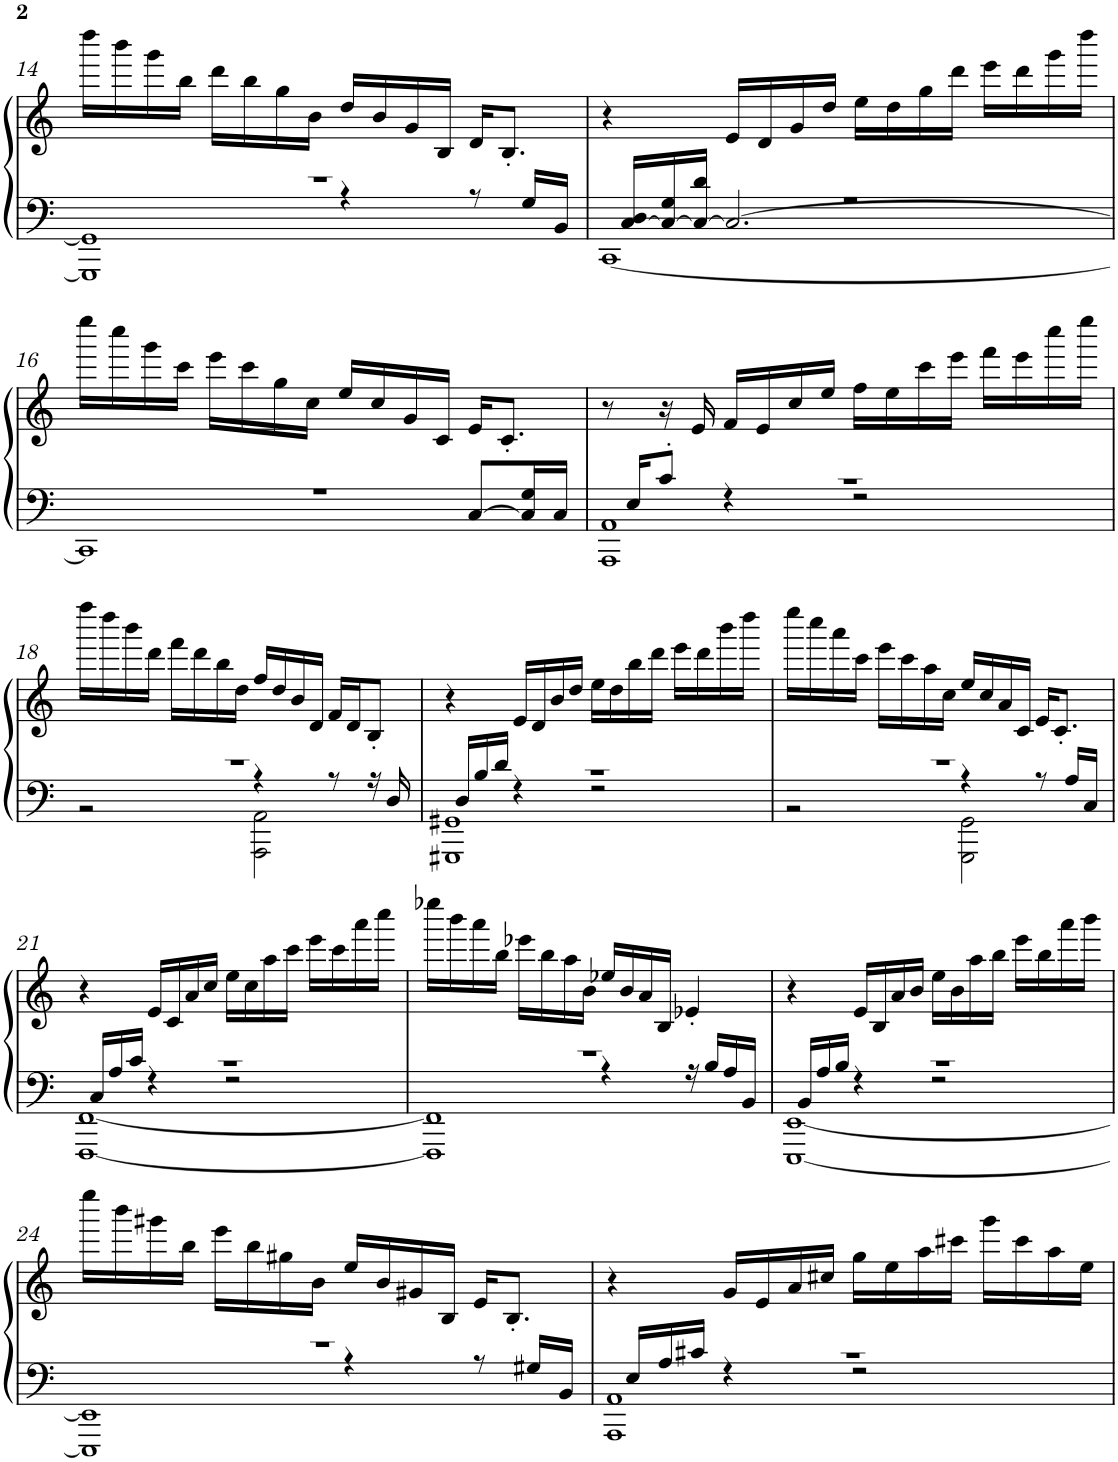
**kern	**kern
*part1	*part1
*staff2	*staff1
*I"Piano	*
*I'Pno.	*
!!LO:PB:g=z
*clefF4	*clefG2
*k[]	*k[]
*M4/4	*M4/4
=14	=14
*^	*
1r	1GGG] 1GG]	16dddd\LL
.	.	16bbb\
.	.	16ggg\
.	.	16bb\JJ
.	.	16ddd\LL
.	.	16bb\
.	.	16gg\
.	.	16b\JJ
.	.	16dd/LL
.	.	16b/
.	.	16g/
.	.	16B/JJ
.	.	16d/KL
.	.	8.B'/J
4r	2ryy	2ryy
8r	.	.
16G/LL	.	.
16BB/JJ	.	.
=15	=15	=15
1r	[1CC	4r
.	.	16e/LL
.	.	16d/
.	.	16g/
.	.	16dd/JJ
.	.	16ee\LL
.	.	16dd\
.	.	16gg\
.	.	16ddd\JJ
.	.	16eee\LL
.	.	16ddd\
.	.	16ggg\
.	.	16dddd\JJ
16C/_ 16D/LL	2...ryy	2...ryy
16C/_ 16G/	.	.
16C/_ 16d/JJ	.	.
2.C/_	.	.
!!LO:LB:g=z
=16	=16	=16
1r	1CC]	16eeee\LL
.	.	16cccc\
.	.	16ggg\
.	.	16ccc\JJ
.	.	16eee\LL
.	.	16ccc\
.	.	16gg\
.	.	16cc\JJ
.	.	16ee/LL
.	.	16cc/
.	.	16g/
.	.	16c/JJ
.	.	16e/KL
.	.	8.c'/J
8C/L_	4ryy	4ryy
16C/] 16G/L	.	.
16C/JJ	.	.
=17	=17	=17
1r	1AAA 1AA	8r
.	.	16r
.	.	16e/
.	.	16f/LL
.	.	16e/
.	.	16cc/
.	.	16ee/JJ
.	.	16ff\LL
.	.	16ee\
.	.	16ccc\
.	.	16eee\JJ
.	.	16fff\LL
.	.	16eee\
.	.	16cccc\
.	.	16eeee\JJ
16E/KL	2...ryy	2...ryy
8c'/J	.	.
4r	.	.
2r	.	.
!!LO:LB:g=z
=18	=18	=18
1r	2r	16ffff\LL
.	.	16dddd\
.	.	16bbb\
.	.	16ddd\JJ
.	.	16fff\LL
.	.	16ddd\
.	.	16bb\
.	.	16dd\JJ
.	2AAA\ 2AA\	16ff/LL
.	.	16dd/
.	.	16b/
.	.	16d/JJ
.	.	16f/LL
.	.	16d/J
.	.	8B'/J
4r	2ryy	2ryy
8r	.	.
16r	.	.
16D/	.	.
=19	=19	=19
1r	1GGG#X 1GG#X	4r
.	.	16e/LL
.	.	16d/
.	.	16b/
.	.	16dd/JJ
.	.	16ee\LL
.	.	16dd\
.	.	16bb\
.	.	16ddd\JJ
.	.	16eee\LL
.	.	16ddd\
.	.	16bbb\
.	.	16dddd\JJ
16D/LL	2...ryy	2...ryy
16B/	.	.
16d/JJ	.	.
4r	.	.
2r	.	.
=20	=20	=20
1r	2r	16eeee\LL
.	.	16cccc\
.	.	16aaa\
.	.	16ccc\JJ
.	.	16eee\LL
.	.	16ccc\
.	.	16aa\
.	.	16cc\JJ
.	2GGG\ 2GG\	16ee/LL
.	.	16cc/
.	.	16a/
.	.	16c/JJ
.	.	16e/KL
.	.	8.c'/J
4r	2ryy	2ryy
8r	.	.
16A/LL	.	.
16C/JJ	.	.
!!LO:LB:g=z
=21	=21	=21
1r	[1FFF [1FF	4r
.	.	16e/LL
.	.	16c/
.	.	16a/
.	.	16cc/JJ
.	.	16ee\LL
.	.	16cc\
.	.	16aa\
.	.	16ccc\JJ
.	.	16eee\LL
.	.	16ccc\
.	.	16aaa\
.	.	16cccc\JJ
16C/LL	2...ryy	2...ryy
16A/	.	.
16c/JJ	.	.
4r	.	.
2r	.	.
=22	=22	=22
1r	1FFF] 1FF]	16eeee-X\LL
.	.	16bbb\
.	.	16aaa\
.	.	16bb\JJ
.	.	16eee-X\LL
.	.	16bb\
.	.	16aa\
.	.	16b\JJ
.	.	16ee-X/LL
.	.	16b/
.	.	16a/
.	.	16B/JJ
.	.	4e-X'/
4r	2ryy	2ryy
16r	.	.
16B/LL	.	.
16A/	.	.
16BB/JJ	.	.
=23	=23	=23
1r	[1EEE [1EE	4r
.	.	16e/LL
.	.	16B/
.	.	16a/
.	.	16b/JJ
.	.	16ee\LL
.	.	16b\
.	.	16aa\
.	.	16bb\JJ
.	.	16eee\LL
.	.	16bb\
.	.	16aaa\
.	.	16bbb\JJ
16BB/LL	2...ryy	2...ryy
16A/	.	.
16B/JJ	.	.
4r	.	.
2r	.	.
!!LO:LB:g=z
=24	=24	=24
1r	1EEE] 1EE]	16eeee\LL
.	.	16bbb\
.	.	16ggg#X\
.	.	16bb\JJ
.	.	16eee\LL
.	.	16bb\
.	.	16gg#X\
.	.	16b\JJ
.	.	16ee/LL
.	.	16b/
.	.	16g#X/
.	.	16B/JJ
.	.	16e/KL
.	.	8.B'/J
4r	2ryy	2ryy
8r	.	.
16G#X/LL	.	.
16BB/JJ	.	.
=25	=25	=25
1r	1AAA 1AA	4r
.	.	16g/LL
.	.	16e/
.	.	16a/
.	.	16cc#X/JJ
.	.	16gg\LL
.	.	16ee\
.	.	16aa\
.	.	16ccc#X\JJ
.	.	16ggg\LL
.	.	16ccc#\
.	.	16aa\
.	.	16ee\JJ
16E/LL	2...ryy	2...ryy
16A/	.	.
16c#X/JJ	.	.
4r	.	.
2r	.	.
*v	*v	*
=	=
*-	*-
